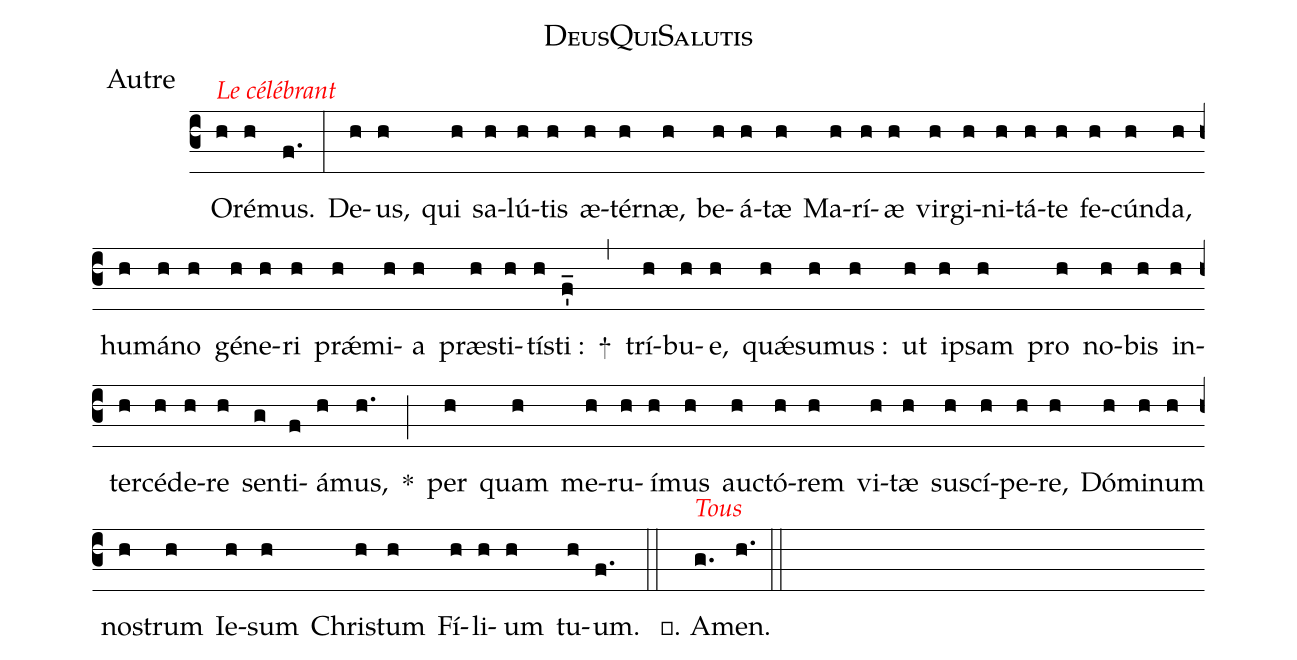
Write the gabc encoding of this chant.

name:DeusQuiSalutis;
office-part:Autre;
%%
(c3) <alt>\rubrica{Le célébrant}</alt>
<v>\ </v>{O}(h)ré(h)mus.(f.) (:) De(h)us,(h) qui(h) sa(h)lú(h)tis(h) æ(h)tér(h)næ,(h) be(h)á(h)tæ(h) Ma(h)rí(h)æ(h) vir(h)gi(h)ni(h)tá(h)te(h) fe(h)cún(h)da,(h) hu(h)má(h)no(h) gé(h)ne(h)ri(h) pr<sp>'ae</sp>(h)mi(h)a(h) præ(h)sti(h)tí(h)sti :(f'_) +(,) trí(h)bu(h)e,(h) qu<sp>'ae</sp>(h)su(h)mus :(h) ut(h) i(h)psam(h) pro(h) no(h)bis(h) in(h)ter(h)cé(h)de(h)re(h) sen(g)ti(f)á(h)mus,(h.) *(;)
per(h) quam(h) me(h)ru(h)í(h)mus(h) au(h)ctó(h)rem(h) vi(h)tæ(h) sus(h)cí(h)pe(h)re,(h) Dó(h)mi(h)num(h) no(h)strum(h) Ie(h)sum(h) Chri(h)stum(h) Fí(h)li(h)um(h) tu(h)um.(f.) (::)

<alt>\rubrica{Tous}</alt>
℟. {A}(g.)men.(h.) (::)
